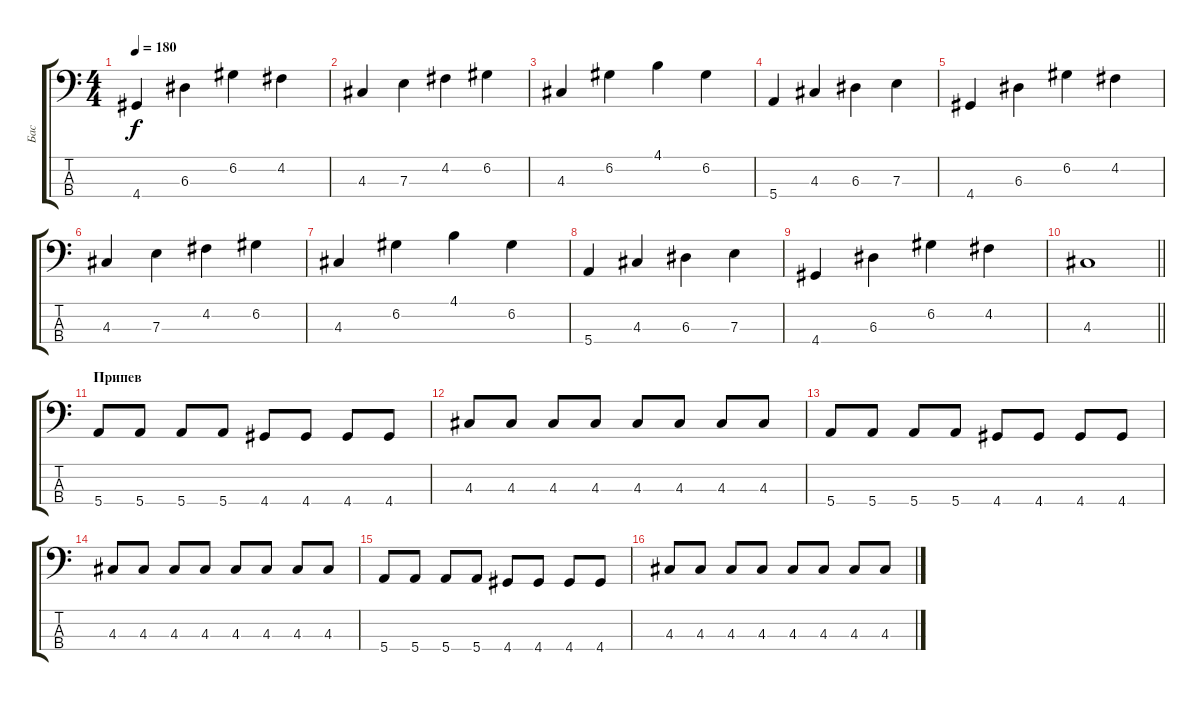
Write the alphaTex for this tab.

\track ("Бас" "Бас") {instrument electricbassfinger}
\staff {score tabs}
\tuning (G2 D2 A1 E1) {hide}
\ts (4 4)
\tempo 180
\clef f4
\ks c
4.4.4{dy f} 6.3.4 6.2.4 4.2.4 |
4.3.4 7.3.4 4.2.4 6.2.4 |
4.3.4 6.2.4 4.1.4 6.2.4 |
5.4.4 4.3.4 6.3.4 7.3.4 |
4.4.4 6.3.4 6.2.4 4.2.4 |
4.3.4 7.3.4 4.2.4 6.2.4 |
4.3.4 6.2.4 4.1.4 6.2.4 |
5.4.4 4.3.4 6.3.4 7.3.4 |
4.4.4 6.3.4 6.2.4 4.2.4 |
\barLineRight lightlight
4.3.1 |
\section ("" "Припев")
5.4.8 5.4.8 5.4.8 5.4.8 4.4.8 4.4.8 4.4.8 4.4.8 |
4.3.8 4.3.8 4.3.8 4.3.8 4.3.8 4.3.8 4.3.8 4.3.8 |
5.4.8 5.4.8 5.4.8 5.4.8 4.4.8 4.4.8 4.4.8 4.4.8 |
4.3.8 4.3.8 4.3.8 4.3.8 4.3.8 4.3.8 4.3.8 4.3.8 |
5.4.8 5.4.8 5.4.8 5.4.8 4.4.8 4.4.8 4.4.8 4.4.8 |
4.3.8 4.3.8 4.3.8 4.3.8 4.3.8 4.3.8 4.3.8 4.3.8
